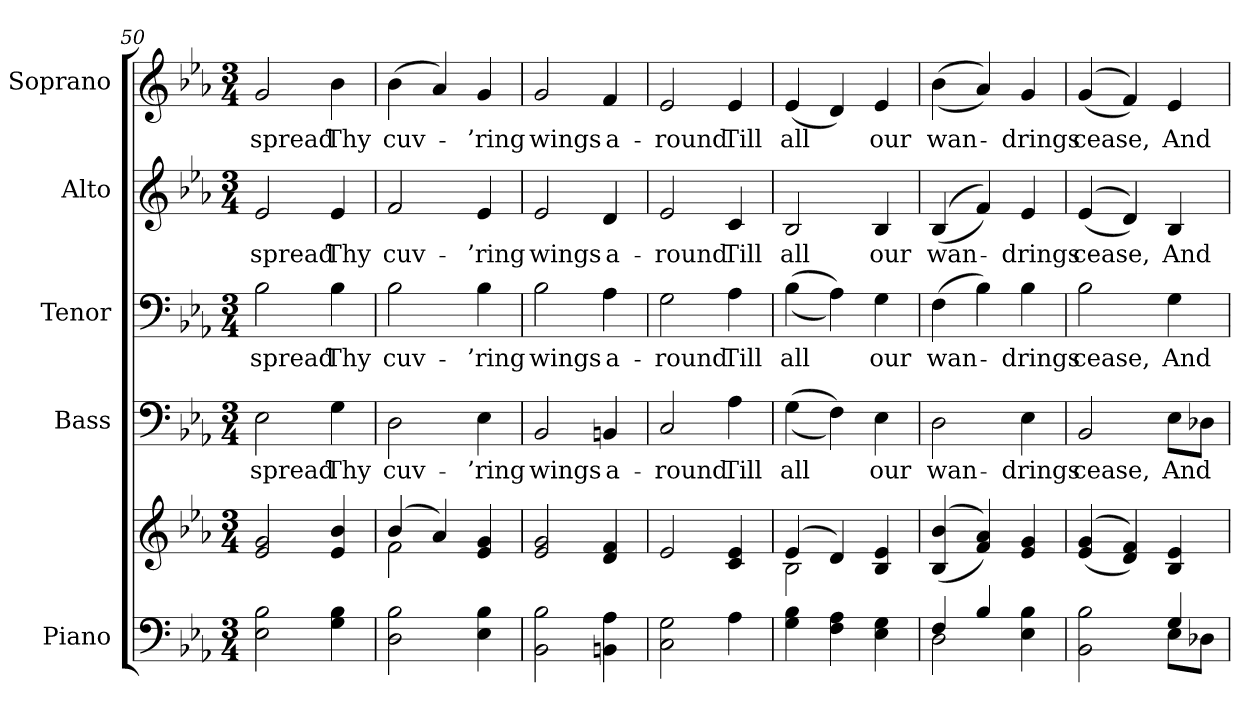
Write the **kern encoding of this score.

**kern	**kern	**kern	**text	**kern	**text	**kern	**text	**kern	**text
*part5	*part5	*part4	*part4	*part3	*part3	*part2	*part2	*part1	*part1
*staff6	*staff5	*staff4	*staff4	*staff3	*staff3	*staff2	*staff2	*staff1	*staff1
*I"Piano	*	*I"Bass	*	*I"Tenor	*	*I"Alto	*	*I"Soprano	*
*I'Pno.	*	*I'B.	*	*I'T.	*	*I'A.	*	*I'S.	*
*clefF4	*clefG2	*clefF4	*	*clefF4	*	*clefG2	*	*clefG2	*
*k[b-e-a-]	*k[b-e-a-]	*k[b-e-a-]	*	*k[b-e-a-]	*	*k[b-e-a-]	*	*k[b-e-a-]	*
*E-:	*E-:	*E-:	*	*E-:	*	*E-:	*	*E-:	*
*M3/4	*M3/4	*M3/4	*	*M3/4	*	*M3/4	*	*M3/4	*
=50	=50	=50	=50	=50	=50	=50	=50	=50	=50
!	!	!	!LO:LY:b:color=#000000	!	!	!	!	!	!
!	!	!	!	!	!LO:LY:b:color=#000000	!	!	!	!
!	!	!	!	!	!	!	!LO:LY:b:color=#000000	!	!
!	!	!	!	!	!	!	!	!	!LO:LY:b:color=#000000
2E-i\ 2B-i	2e-i/ 2gi	2E-i\	spread	2B-i\	spread	2e-i/	spread	2gi/	spread
!	!	!	!LO:LY:b:color=#000000	!	!	!	!	!	!
!	!	!	!	!	!LO:LY:b:color=#000000	!	!	!	!
!	!	!	!	!	!	!	!LO:LY:b:color=#000000	!	!
!	!	!	!	!	!	!	!	!	!LO:LY:b:color=#000000
4Gi\ 4B-i	4e-i/ 4b-i	4Gi\	Thy	4B-i\	Thy	4e-i/	Thy	4b-i\	Thy
=51	=51	=51	=51	=51	=51	=51	=51	=51	=51
*	*^	*	*	*	*	*	*	*	*
!	!	!	!	!LO:LY:b:color=#000000	!	!	!	!	!	!
!	!	!	!	!	!	!LO:LY:b:color=#000000	!	!	!	!
!	!	!	!	!	!	!	!	!LO:LY:b:color=#000000	!	!
!	!	!	!	!	!	!	!	!	!	!LO:LY:b:color=#000000
2Di\ 2B-i	(4b-i/	2fi\	2Di\	cuv-	2B-i\	cuv-	2fi/	cuv-	(4b-i\	cuv-
.	4a-i/)	.	.	.	.	.	.	.	4a-i/)	.
!	!	!	!	!LO:LY:b:color=#000000	!	!	!	!	!	!
!	!	!	!	!	!	!LO:LY:b:color=#000000	!	!	!	!
!	!	!	!	!	!	!	!	!LO:LY:b:color=#000000	!	!
!	!	!	!	!	!	!	!	!	!	!LO:LY:b:color=#000000
4E-i\ 4B-i	4e-i/ 4gi	4ryy	4E-i\	-’ring	4B-i\	-’ring	4e-i/	-’ring	4gi/	-’ring
*	*v	*v	*	*	*	*	*	*	*	*
!!LO:PB:g=z
=52	=52	=52	=52	=52	=52	=52	=52	=52	=52
*	*^	*	*	*	*	*	*	*	*
!	!	!	!	!LO:LY:b:color=#000000	!	!	!	!	!	!
*	*v	*v	*	*	*	*	*	*	*	*
*	*^	*	*	*	*	*	*	*	*
!	!	!	!	!	!	!LO:LY:b:color=#000000	!	!	!	!
*	*v	*v	*	*	*	*	*	*	*	*
*	*^	*	*	*	*	*	*	*	*
!	!	!	!	!	!	!	!	!LO:LY:b:color=#000000	!	!
*	*v	*v	*	*	*	*	*	*	*	*
*	*^	*	*	*	*	*	*	*	*
!	!	!	!	!	!	!	!	!	!	!LO:LY:b:color=#000000
*	*v	*v	*	*	*	*	*	*	*	*
2BB-i\ 2B-i	2e-i/ 2gi	2BB-i/	wings	2B-i\	wings	2e-i/	wings	2gi/	wings
!	!	!	!LO:LY:b:color=#000000	!	!	!	!	!	!
!	!	!	!	!	!LO:LY:b:color=#000000	!	!	!	!
!	!	!	!	!	!	!	!LO:LY:b:color=#000000	!	!
!	!	!	!	!	!	!	!	!	!LO:LY:b:color=#000000
4BBni\ 4A-i	4di/ 4fi	4BBni/	a-	4A-i\	a-	4di/	a-	4fi/	a-
=53	=53	=53	=53	=53	=53	=53	=53	=53	=53
!	!	!	!LO:LY:b:color=#000000	!	!	!	!	!	!
!	!	!	!	!	!LO:LY:b:color=#000000	!	!	!	!
!	!	!	!	!	!	!	!LO:LY:b:color=#000000	!	!
!	!	!	!	!	!	!	!	!	!LO:LY:b:color=#000000
2Ci\ 2Gi	2e-i/	2Ci/	-round	2Gi\	-round	2e-i/	-round	2e-i/	-round
!	!	!	!LO:LY:b:color=#000000	!	!	!	!	!	!
!	!	!	!	!	!LO:LY:b:color=#000000	!	!	!	!
!	!	!	!	!	!	!	!LO:LY:b:color=#000000	!	!
!	!	!	!	!	!	!	!	!	!LO:LY:b:color=#000000
4A-i\	4ci/ 4e-i	4A-i\	Till	4A-i\	Till	4ci/	Till	4e-i/	Till
=54	=54	=54	=54	=54	=54	=54	=54	=54	=54
*	*^	*	*	*	*	*	*	*	*
!	!	!	!	!LO:LY:b:color=#000000	!	!	!	!	!	!
!	!	!	!	!	!	!LO:LY:b:color=#000000	!	!	!	!
!	!	!	!	!	!	!	!	!LO:LY:b:color=#000000	!	!
!	!	!	!	!	!	!	!	!	!	!LO:LY:b:color=#000000
4Gi\ 4B-i	(4e-i/	2B-i\	((4Gi\	all	((4B-i\	all	2B-i/	all	(4e-i/	all
4Fi\ 4A-i	4di/)	.	4Fi\))	.	4A-i\))	.	.	.	4di/)	.
!	!	!	!	!LO:LY:b:color=#000000	!	!	!	!	!	!
!	!	!	!	!	!	!LO:LY:b:color=#000000	!	!	!	!
!	!	!	!	!	!	!	!	!LO:LY:b:color=#000000	!	!
!	!	!	!	!	!	!	!	!	!	!LO:LY:b:color=#000000
4E-i\ 4Gi	4B-i/ 4e-i	4ryy	4E-i\	our	4Gi\	our	4B-i/	our	4e-i/	our
*	*v	*v	*	*	*	*	*	*	*	*
!!LO:PB:g=z
=55	=55	=55	=55	=55	=55	=55	=55	=55	=55
*^	*	*	*	*	*	*	*	*	*
*	*	*^	*	*	*	*	*	*	*	*
!	!	!	!	!	!LO:LY:b:color=#000000	!	!	!	!	!	!
*	*	*v	*v	*	*	*	*	*	*	*	*
*	*	*^	*	*	*	*	*	*	*	*
!	!	!	!	!	!	!	!LO:LY:b:color=#000000	!	!	!	!
*	*	*v	*v	*	*	*	*	*	*	*	*
*	*	*^	*	*	*	*	*	*	*	*
!	!	!	!	!	!	!	!	!	!LO:LY:b:color=#000000	!	!
*	*	*v	*v	*	*	*	*	*	*	*	*
*	*	*^	*	*	*	*	*	*	*	*
!	!	!	!	!	!	!	!	!	!	!	!LO:LY:b:color=#000000
*	*	*v	*v	*	*	*	*	*	*	*	*
4Fi/	2Di\	((4B-i/ 4b-i	2Di\	wan-	(4Fi\	wan-	((4B-i/	wan-	((4b-i\	wan-
4B-i/	.	4fi/ 4a-i))	.	.	4B-i\)	.	4fi/))	.	4a-i/))	.
!	!	!	!	!LO:LY:b:color=#000000	!	!	!	!	!	!
!	!	!	!	!	!	!LO:LY:b:color=#000000	!	!	!	!
!	!	!	!	!	!	!	!	!LO:LY:b:color=#000000	!	!
!	!	!	!	!	!	!	!	!	!	!LO:LY:b:color=#000000
4E-i\ 4B-i	4ryy	4e-i/ 4gi	4E-i\	-drings	4B-i\	-drings	4e-i/	-drings	4gi/	-drings
=56	=56	=56	=56	=56	=56	=56	=56	=56	=56	=56
!	!	!	!	!LO:LY:b:color=#000000	!	!	!	!	!	!
!	!	!	!	!	!	!LO:LY:b:color=#000000	!	!	!	!
!	!	!	!	!	!	!	!	!LO:LY:b:color=#000000	!	!
!	!	!	!	!	!	!	!	!	!	!LO:LY:b:color=#000000
2BB-i\ 2B-i	2ryy	((4e-i/ 4gi	2BB-i/	cease,	2B-i\	cease,	((4e-i/	cease,	((4gi/	cease,
.	.	4di/ 4fi))	.	.	.	.	4di/))	.	4fi/))	.
!	!	!	!	!LO:LY:b:color=#000000	!	!	!	!	!	!
!	!	!	!	!	!	!LO:LY:b:color=#000000	!	!	!	!
!	!	!	!	!	!	!	!	!LO:LY:b:color=#000000	!	!
!	!	!	!	!	!	!	!	!	!	!LO:LY:b:color=#000000
4Gi/	8E-i\L	4B-i/ 4e-i	8E-i\L	And	4Gi\	And	4B-i/	And	4e-i/	And
.	8D-Xi\J	.	8D-Xi\J	.	.	.	.	.	.	.
*v	*v	*	*	*	*	*	*	*	*	*
=	=	=	=	=	=	=	=	=	=
*-	*-	*-	*-	*-	*-	*-	*-	*-	*-
